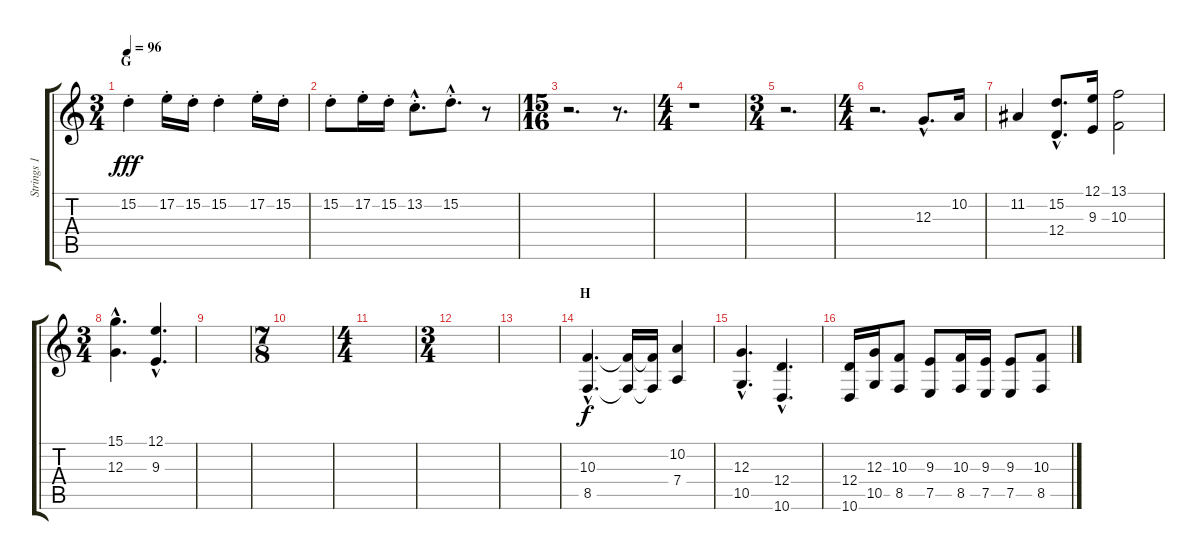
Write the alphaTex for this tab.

\track ("Strings 1" "Strings 1") {instrument stringensemble1}
\staff {score tabs}
\tuning (E4 B3 G3 D3 A2 E2) {hide}
\ts (3 4)
\section ("" "G")
\tempo 96
\clef g2
\ks c
15.2{st}.4{dy fff} 17.2{st}.16 15.2{st}.16 15.2{st}.4 17.2{st}.16 15.2{st}.16 |
15.2{st}.8 17.2{st}.16 15.2{st}.16 13.2{hac st}.8{d} 15.2{hac st}.8{d} r.8 |
\ts (15 16)
r.2{d} r.8{d} |
\ts (4 4)
r.1 |
\ts (3 4)
r.2{d} |
\ts (4 4)
r.2{d} 12.3{hac}.8{d} 10.2.16 |
11.2.4 (15.2{hac} 12.4{hac}).8{d} (12.1 9.3).16 (13.1 10.3).2 |
\ts (3 4)
(15.1{hac} 12.3{hac}).4{d} (12.1{hac} 9.3{hac}).4{d} |
|
\ts (7 8)
|
\ts (4 4)
|
\ts (3 4)
|
|
\section ("" "H")
(10.3{hac} 8.5{hac}).4{d dy f volume 12} (10.3{t} 8.5{t}).16 (10.3{t} 8.5{t}).16 (10.2 7.4).4 |
(12.3{hac} 10.5{hac}).4{d} (12.4{hac} 10.6{hac}).4{d} |
(12.4 10.6).16 (12.3 10.5).16 (10.3 8.5).8 (9.3 7.5).8 (10.3 8.5).16 (9.3 7.5).16 (9.3 7.5).8 (10.3 8.5).8
